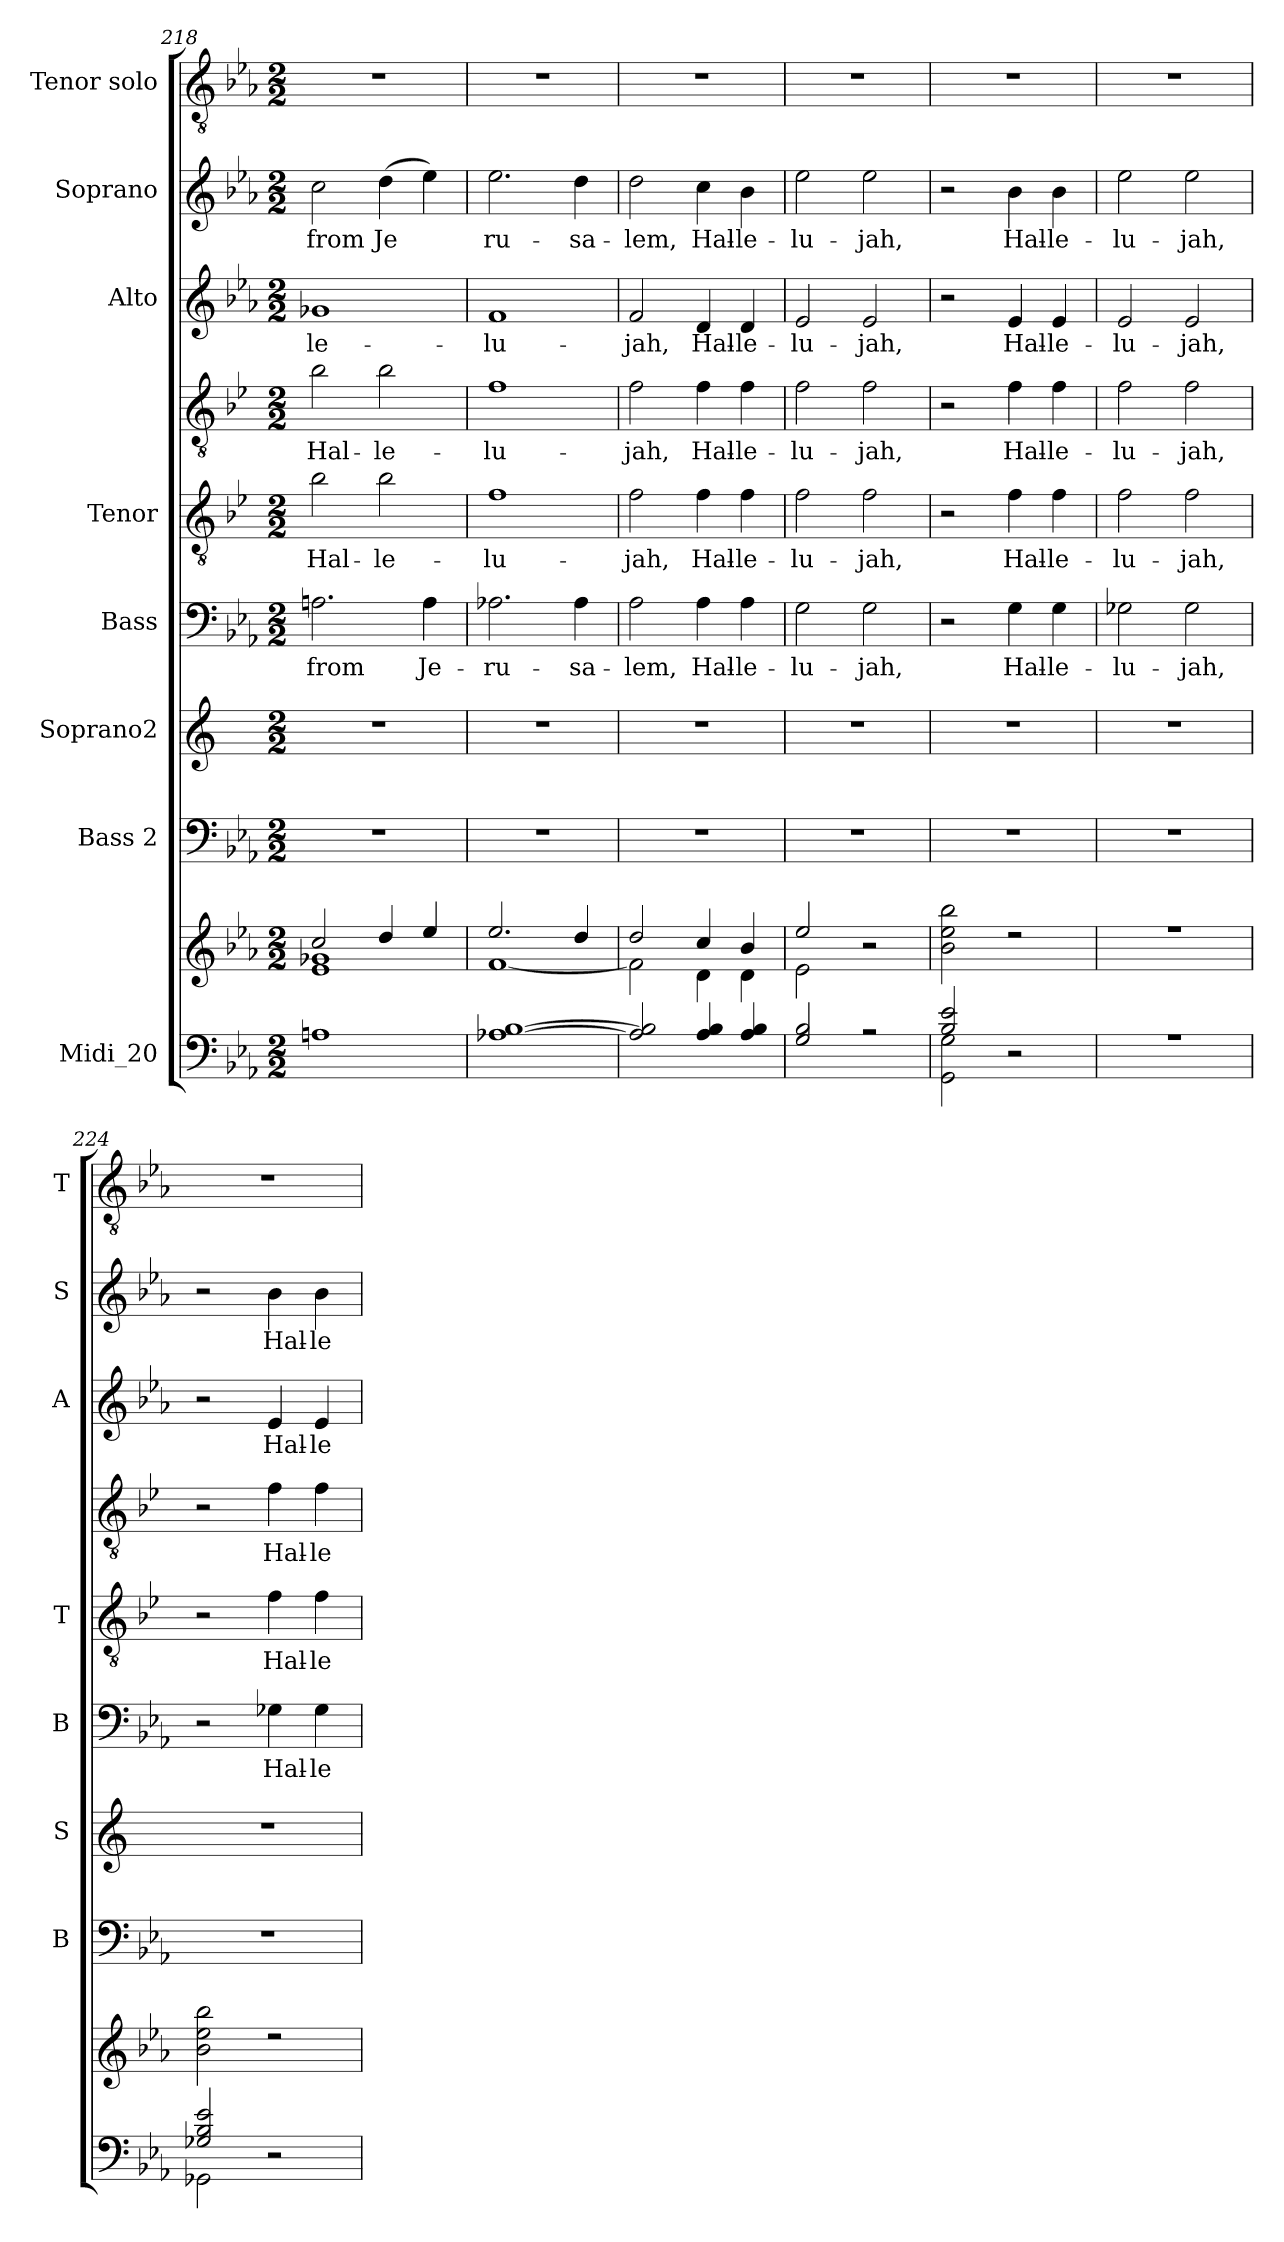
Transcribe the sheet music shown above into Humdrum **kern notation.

**kern	**kern	**kern	**kern	**kern	**text	**kern	**text	**kern	**text	**kern	**text	**kern	**text	**kern
*part8	*part8	*part7	*part6	*part5	*part5	*part4	*part4	*part4	*part4	*part3	*part3	*part2	*part2	*part1
*staff10	*staff9	*staff8	*staff7	*staff6	*staff6	*staff5	*staff5	*staff4	*staff4	*staff3	*staff3	*staff2	*staff2	*staff1
*I"Midi_20	*	*I"Bass 2	*I"Soprano2	*I"Bass	*	*I"Tenor	*	*	*	*I"Alto	*	*I"Soprano	*	*I"Tenor solo
*	*	*I'B	*I'S	*I'B	*	*I'T	*	*	*	*I'A	*	*I'S	*	*I'T
*clefF4	*clefG2	*clefF4	*clefG2	*clefF4	*	*clefGv2	*	*clefGv2	*	*clefG2	*	*clefG2	*	*clefGv2
*	*	*	*	*	*	*ITrd4c7	*	*ITrd4c7	*	*	*	*	*	*
*k[b-e-a-]	*k[b-e-a-]	*k[b-e-a-]	*k[]	*k[b-e-a-]	*	*k[b-e-a-]	*	*k[b-e-a-]	*	*k[b-e-a-]	*	*k[b-e-a-]	*	*k[b-e-a-]
*E-:	*E-:	*E-:	*C:	*E-:	*	*E-:	*	*E-:	*	*E-:	*	*E-:	*	*E-:
*M2/2	*M2/2	*M2/2	*M2/2	*M2/2	*	*M2/2	*	*M2/2	*	*M2/2	*	*M2/2	*	*M2/2
=218	=218	=218	=218	=218	=218	=218	=218	=218	=218	=218	=218	=218	=218	=218
*^	*^	*	*	*	*	*	*	*	*	*	*	*	*	*
!	!	!	!	!	!	!	!LO:LY:b	!	!LO:LY:b	!	!LO:LY:b	!	!LO:LY:b	!	!LO:LY:b	!
1An/	1ryy	2cc/	1e-\ 1g-X\	1r	1r	2.An	from	2e-	Hal-	2e-	Hal-	1g-X	-le-	2cc	from	1r
!	!	!	!	!	!	!	!	!	!LO:LY:b	!	!LO:LY:b	!	!	!	!LO:LY:b	!
.	.	4dd/	.	.	.	.	.	2e-	-le-	2e-	-le-	.	.	(>4dd	Je	.
!	!	!	!	!	!	!	!LO:LY:b	!	!	!	!	!	!	!	!	!
.	.	4ee-/	.	.	.	4A	Je-	.	.	.	.	.	.	4ee-)	.	.
=219	=219	=219	=219	=219	=219	=219	=219	=219	=219	=219	=219	=219	=219	=219	=219	=219
!	!	!	!	!	!	!	!LO:LY:b	!	!LO:LY:b	!	!LO:LY:b	!	!LO:LY:b	!	!LO:LY:b	!
[1A-X/ [1B-/	1ryy	2.ee-/	[1f\	1r	1r	2.A-X	-ru-	1B-	-lu-	1B-	-lu-	1f	-lu-	2.ee-	ru-	1r
!	!	!	!	!	!	!	!LO:LY:b	!	!	!	!	!	!	!	!LO:LY:b	!
.	.	4dd/	.	.	.	4A-	-sa-	.	.	.	.	.	.	4dd	-sa-	.
=220	=220	=220	=220	=220	=220	=220	=220	=220	=220	=220	=220	=220	=220	=220	=220	=220
!	!	!	!	!	!	!	!LO:LY:b	!	!LO:LY:b	!	!LO:LY:b	!	!LO:LY:b	!	!LO:LY:b	!
2A-/] 2B-/]	1ryy	2dd/	2f\]	1r	1r	2A-	-lem,	2B-	-jah,	2B-	-jah,	2f	-jah,	2dd	-lem,	1r
!	!	!	!	!	!	!	!LO:LY:b	!	!LO:LY:b	!	!LO:LY:b	!	!LO:LY:b	!	!LO:LY:b	!
4A-/ 4B-/	.	4cc/	4d\	.	.	4A-	Hal-	4B-	Hal-	4B-	Hal-	4d	Hal-	4cc	Hal-	.
!	!	!	!	!	!	!	!LO:LY:b	!	!LO:LY:b	!	!LO:LY:b	!	!LO:LY:b	!	!LO:LY:b	!
4A-/ 4B-/	.	4b-/	4d\	.	.	4A-	-le-	4B-	-le-	4B-	-le-	4d	-le-	4b-	-le-	.
=221	=221	=221	=221	=221	=221	=221	=221	=221	=221	=221	=221	=221	=221	=221	=221	=221
!	!	!	!	!	!	!	!LO:LY:b	!	!LO:LY:b	!	!LO:LY:b	!	!LO:LY:b	!	!LO:LY:b	!
2G/ 2B-/	1ryy	2ee-/	2e-\	1r	1r	2G	-lu-	2B-	-lu-	2B-	-lu-	2e-	-lu-	2ee-	-lu-	1r
!	!	!	!	!	!	!	!LO:LY:b	!	!LO:LY:b	!	!LO:LY:b	!	!LO:LY:b	!	!LO:LY:b	!
2r	.	2r	2ryy	.	.	2G	-jah,	2B-	-jah,	2B-	-jah,	2e-	-jah,	2ee-	-jah,	.
=222	=222	=222	=222	=222	=222	=222	=222	=222	=222	=222	=222	=222	=222	=222	=222	=222
2B-/ 2e-/	2GG\ 2G\	2b-\ 2ee-\ 2bb-\	1ryy	1r	1r	2r	.	2r	.	2r	.	2r	.	2r	.	1r
!	!	!	!	!	!	!	!LO:LY:b	!	!LO:LY:b	!	!LO:LY:b	!	!LO:LY:b	!	!LO:LY:b	!
2r	2ryy	2r	.	.	.	4G	Hal-	4B-	Hal-	4B-	Hal-	4e-	Hal-	4b-	Hal-	.
!	!	!	!	!	!	!	!LO:LY:b	!	!LO:LY:b	!	!LO:LY:b	!	!LO:LY:b	!	!LO:LY:b	!
.	.	.	.	.	.	4G	-le-	4B-	-le-	4B-	-le-	4e-	-le-	4b-	-le-	.
=223	=223	=223	=223	=223	=223	=223	=223	=223	=223	=223	=223	=223	=223	=223	=223	=223
!	!	!	!	!	!	!	!LO:LY:b	!	!LO:LY:b	!	!LO:LY:b	!	!LO:LY:b	!	!LO:LY:b	!
1r	1ryy	1r	1ryy	1r	1r	2G-X	-lu-	2B-	-lu-	2B-	-lu-	2e-	-lu-	2ee-	-lu-	1r
!	!	!	!	!	!	!	!LO:LY:b	!	!LO:LY:b	!	!LO:LY:b	!	!LO:LY:b	!	!LO:LY:b	!
.	.	.	.	.	.	2G-	-jah,	2B-	-jah,	2B-	-jah,	2e-	-jah,	2ee-	-jah,	.
=224	=224	=224	=224	=224	=224	=224	=224	=224	=224	=224	=224	=224	=224	=224	=224	=224
2G-X/ 2B-/ 2e-/	2GG-X\	2b-\ 2ee-\ 2bb-\	1ryy	1r	1r	2r	.	2r	.	2r	.	2r	.	2r	.	1r
!	!	!	!	!	!	!	!LO:LY:b	!	!LO:LY:b	!	!LO:LY:b	!	!LO:LY:b	!	!LO:LY:b	!
2r	2ryy	2r	.	.	.	4G-X	Hal-	4B-	Hal-	4B-	Hal-	4e-	Hal-	4b-	Hal-	.
!	!	!	!	!	!	!	!LO:LY:b	!	!LO:LY:b	!	!LO:LY:b	!	!LO:LY:b	!	!LO:LY:b	!
.	.	.	.	.	.	4G-	-le-	4B-	-le-	4B-	-le-	4e-	-le-	4b-	-le-	.
*v	*v	*	*	*	*	*	*	*	*	*	*	*	*	*	*	*
*	*v	*v	*	*	*	*	*	*	*	*	*	*	*	*	*
=	=	=	=	=	=	=	=	=	=	=	=	=	=	=
*-	*-	*-	*-	*-	*-	*-	*-	*-	*-	*-	*-	*-	*-	*-
